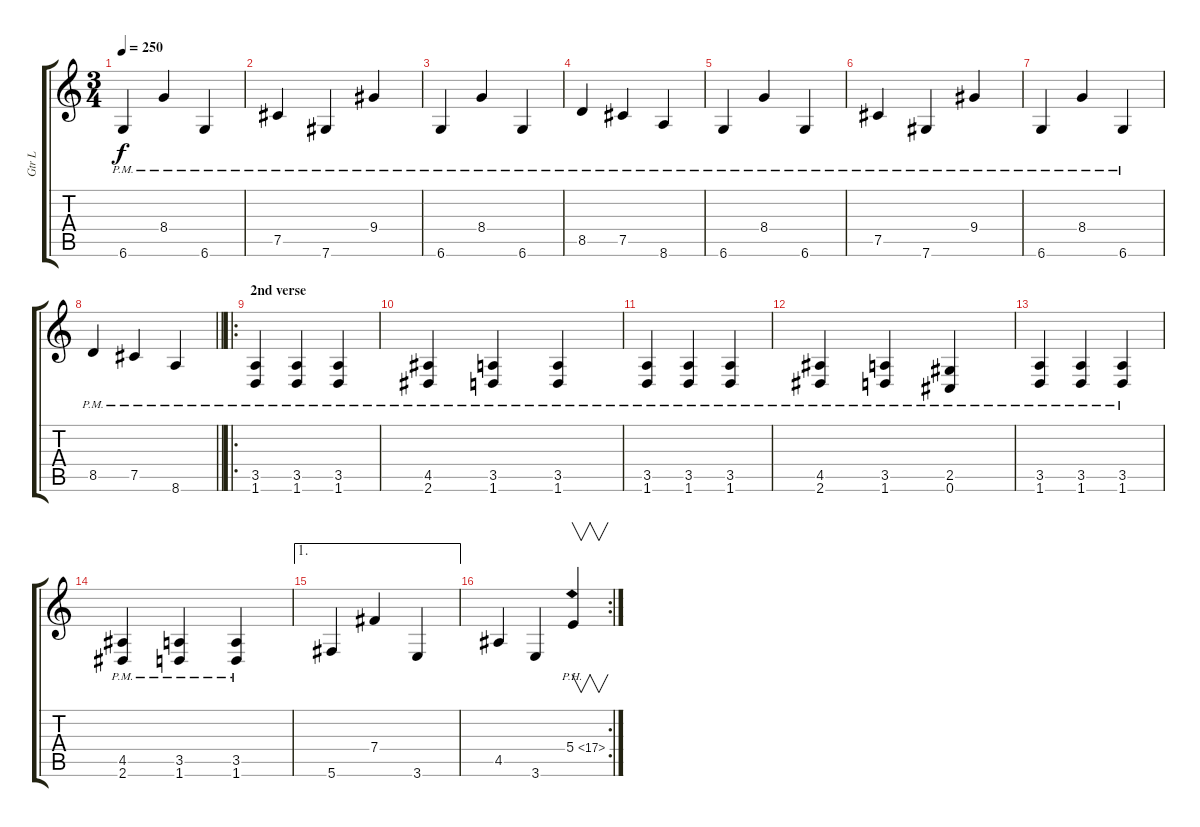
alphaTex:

\track ("Gtr L" "Gtr L") {instrument distortionguitar}
\staff {score tabs}
\tuning (Db4 Ab3 E3 B2 Gb2 Db2) {hide}
\ts (3 4)
\tempo 250
\clef g2
\ks c
6.6{pm}.4{dy f} 8.4{pm}.4 6.6{pm}.4 |
7.5{pm}.4 7.6{pm}.4 9.4{pm}.4 |
6.6{pm}.4 8.4{pm}.4 6.6{pm}.4 |
8.5{pm}.4 7.5{pm}.4 8.6{pm}.4 |
6.6{pm}.4 8.4{pm}.4 6.6{pm}.4 |
7.5{pm}.4 7.6{pm}.4 9.4{pm}.4 |
6.6{pm}.4 8.4{pm}.4 6.6{pm}.4 |
\barLineRight lightlight
8.5{pm}.4 7.5{pm}.4 8.6{pm}.4 |
\ro
\section ("" "2nd verse")
(3.5{pm} 1.6{pm}).4 (3.5{pm} 1.6{pm}).4 (3.5{pm} 1.6{pm}).4 |
(4.5{pm} 2.6{pm}).4 (3.5{pm} 1.6{pm}).4 (3.5{pm} 1.6{pm}).4 |
(3.5{pm} 1.6{pm}).4 (3.5{pm} 1.6{pm}).4 (3.5{pm} 1.6{pm}).4 |
(4.5{pm} 2.6{pm}).4 (3.5{pm} 1.6{pm}).4 (2.5{pm} 0.6{pm}).4 |
(3.5{pm} 1.6{pm}).4 (3.5{pm} 1.6{pm}).4 (3.5{pm} 1.6{pm}).4 |
(4.5{pm} 2.6{pm}).4 (3.5{pm} 1.6{pm}).4 (3.5{pm} 1.6{pm}).4 |
\ae 1
5.6.4 7.4.4 3.6.4 |
\rc 2
4.5.4 3.6.4 5.4{ph 12}.4{v}
